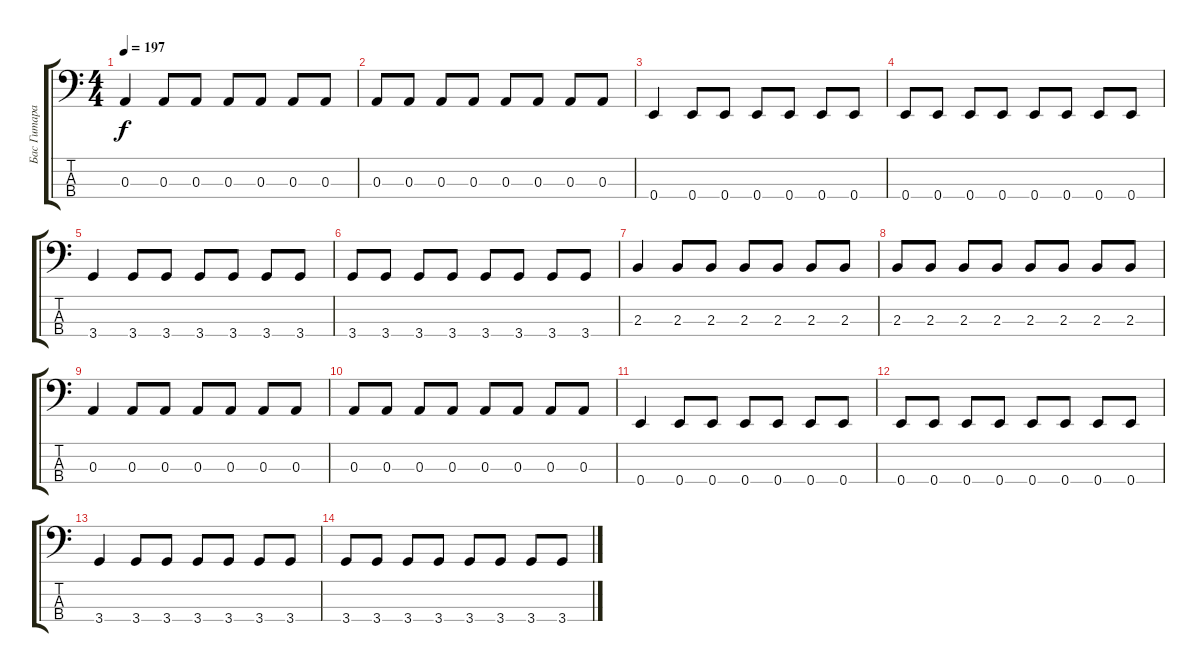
\track ("Бас Гитара (Cone)" "Бас Гитара") {instrument electricbassfinger}
\staff {score tabs}
\tuning (G2 D2 A1 E1) {hide}
\ts (4 4)
\tempo 197
\clef f4
\ks c
0.3.4{dy f} 0.3.8 0.3.8 0.3.8 0.3.8 0.3.8 0.3.8 |
0.3.8 0.3.8 0.3.8 0.3.8 0.3.8 0.3.8 0.3.8 0.3.8 |
0.4.4 0.4.8 0.4.8 0.4.8 0.4.8 0.4.8 0.4.8 |
0.4.8 0.4.8 0.4.8 0.4.8 0.4.8 0.4.8 0.4.8 0.4.8 |
3.4.4 3.4.8 3.4.8 3.4.8 3.4.8 3.4.8 3.4.8 |
3.4.8 3.4.8 3.4.8 3.4.8 3.4.8 3.4.8 3.4.8 3.4.8 |
2.3.4 2.3.8 2.3.8 2.3.8 2.3.8 2.3.8 2.3.8 |
2.3.8 2.3.8 2.3.8 2.3.8 2.3.8 2.3.8 2.3.8 2.3.8 |
0.3.4 0.3.8 0.3.8 0.3.8 0.3.8 0.3.8 0.3.8 |
0.3.8 0.3.8 0.3.8 0.3.8 0.3.8 0.3.8 0.3.8 0.3.8 |
0.4.4 0.4.8 0.4.8 0.4.8 0.4.8 0.4.8 0.4.8 |
0.4.8 0.4.8 0.4.8 0.4.8 0.4.8 0.4.8 0.4.8 0.4.8 |
3.4.4 3.4.8 3.4.8 3.4.8 3.4.8 3.4.8 3.4.8 |
3.4.8 3.4.8 3.4.8 3.4.8 3.4.8 3.4.8 3.4.8 3.4.8
